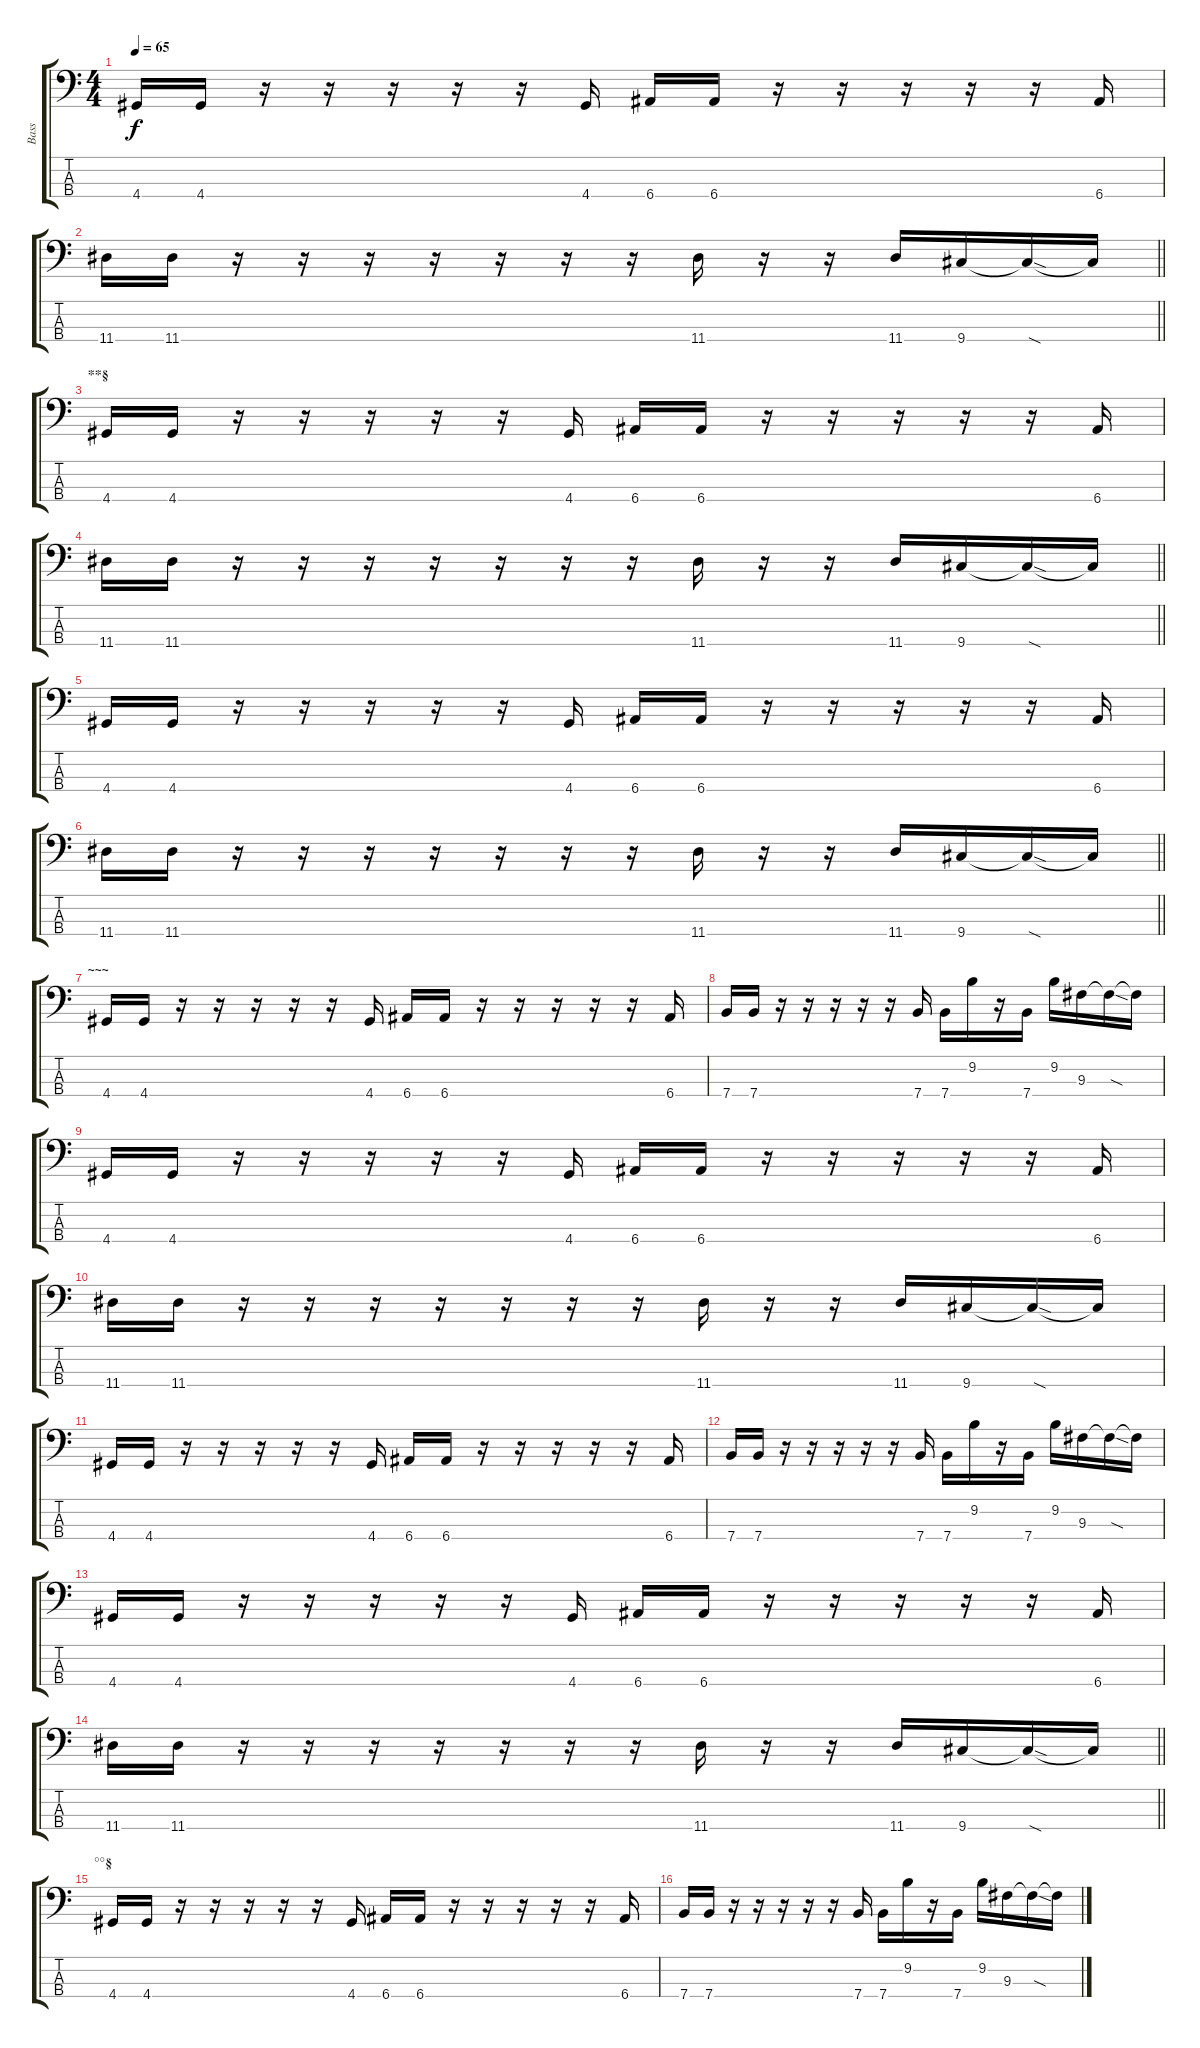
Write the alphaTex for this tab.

\track ("Bass" "Bass") {instrument fretlessbass}
\staff {score tabs}
\tuning (G2 D2 A1 E1) {hide}
\ts (4 4)
\tempo 65
\clef f4
\ks c
4.4.16{dy f} 4.4.16 r.16 r.16 r.16 r.16 r.16 4.4.16 6.4.16 6.4.16 r.16 r.16 r.16 r.16 r.16 6.4.16 |
\barLineRight lightlight
11.4.16 11.4.16 r.16 r.16 r.16 r.16 r.16 r.16 r.16 11.4.16 r.16 r.16 11.4.16 9.4.16 9.4{sod t}.16 9.4{t}.16 |
\section ("" "**§")
4.4.16 4.4.16 r.16 r.16 r.16 r.16 r.16 4.4.16 6.4.16 6.4.16 r.16 r.16 r.16 r.16 r.16 6.4.16 |
\barLineRight lightlight
11.4.16 11.4.16 r.16 r.16 r.16 r.16 r.16 r.16 r.16 11.4.16 r.16 r.16 11.4.16 9.4.16 9.4{sod t}.16 9.4{t}.16 |
4.4.16 4.4.16 r.16 r.16 r.16 r.16 r.16 4.4.16 6.4.16 6.4.16 r.16 r.16 r.16 r.16 r.16 6.4.16 |
\barLineRight lightlight
11.4.16 11.4.16 r.16 r.16 r.16 r.16 r.16 r.16 r.16 11.4.16 r.16 r.16 11.4.16 9.4.16 9.4{sod t}.16 9.4{t}.16 |
\section ("" "~~~")
4.4.16 4.4.16 r.16 r.16 r.16 r.16 r.16 4.4.16 6.4.16 6.4.16 r.16 r.16 r.16 r.16 r.16 6.4.16 |
7.4.16 7.4.16 r.16 r.16 r.16 r.16 r.16 7.4.16 7.4.16 9.2.16 r.16 7.4.16 9.2.16 9.3.16 9.3{sod t}.16 9.3{t}.16 |
4.4.16 4.4.16 r.16 r.16 r.16 r.16 r.16 4.4.16 6.4.16 6.4.16 r.16 r.16 r.16 r.16 r.16 6.4.16 |
11.4.16 11.4.16 r.16 r.16 r.16 r.16 r.16 r.16 r.16 11.4.16 r.16 r.16 11.4.16 9.4.16 9.4{sod t}.16 9.4{t}.16 |
4.4.16 4.4.16 r.16 r.16 r.16 r.16 r.16 4.4.16 6.4.16 6.4.16 r.16 r.16 r.16 r.16 r.16 6.4.16 |
7.4.16 7.4.16 r.16 r.16 r.16 r.16 r.16 7.4.16 7.4.16 9.2.16 r.16 7.4.16 9.2.16 9.3.16 9.3{sod t}.16 9.3{t}.16 |
4.4.16 4.4.16 r.16 r.16 r.16 r.16 r.16 4.4.16 6.4.16 6.4.16 r.16 r.16 r.16 r.16 r.16 6.4.16 |
\barLineRight lightlight
11.4.16 11.4.16 r.16 r.16 r.16 r.16 r.16 r.16 r.16 11.4.16 r.16 r.16 11.4.16 9.4.16 9.4{sod t}.16 9.4{t}.16 |
\section ("" "°°§")
4.4.16 4.4.16 r.16 r.16 r.16 r.16 r.16 4.4.16 6.4.16 6.4.16 r.16 r.16 r.16 r.16 r.16 6.4.16 |
7.4.16 7.4.16 r.16 r.16 r.16 r.16 r.16 7.4.16 7.4.16 9.2.16 r.16 7.4.16 9.2.16 9.3.16 9.3{sod t}.16 9.3{t}.16
